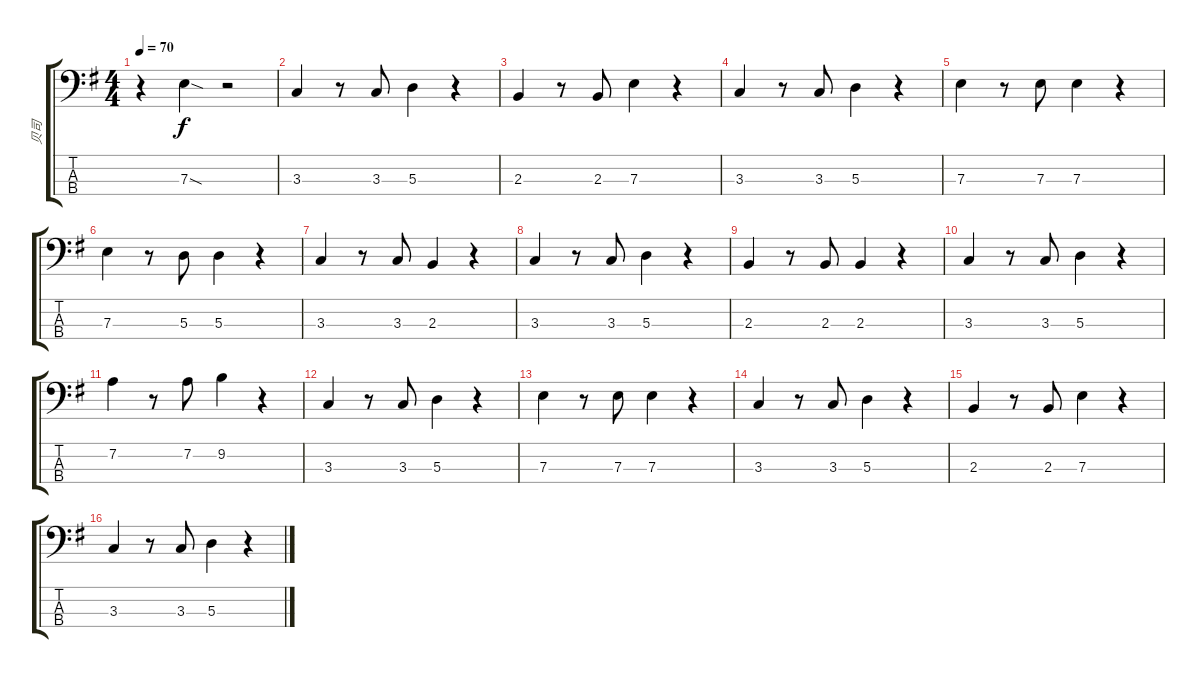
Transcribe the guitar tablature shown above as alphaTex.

\track ("贝司" "贝司") {instrument electricbassfinger}
\staff {score tabs}
\tuning (G2 D2 A1 E1) {hide}
\ts (4 4)
\tempo 70
\clef f4
\ks g
r.4{dy f} 7.3{sod}.4 r.2 |
3.3.4 r.8 3.3.8 5.3.4 r.4 |
2.3.4 r.8 2.3.8 7.3.4 r.4 |
3.3.4 r.8 3.3.8 5.3.4 r.4 |
7.3.4 r.8 7.3.8 7.3.4 r.4 |
7.3.4 r.8 5.3.8 5.3.4 r.4 |
3.3.4 r.8 3.3.8 2.3.4 r.4 |
3.3.4 r.8 3.3.8 5.3.4 r.4 |
2.3.4 r.8 2.3.8 2.3.4 r.4 |
3.3.4 r.8 3.3.8 5.3.4 r.4 |
7.2.4 r.8 7.2.8 9.2.4 r.4 |
3.3.4 r.8 3.3.8 5.3.4 r.4 |
7.3.4 r.8 7.3.8 7.3.4 r.4 |
3.3.4 r.8 3.3.8 5.3.4 r.4 |
2.3.4 r.8 2.3.8 7.3.4 r.4{txt ""} |
3.3.4 r.8 3.3.8 5.3.4 r.4
